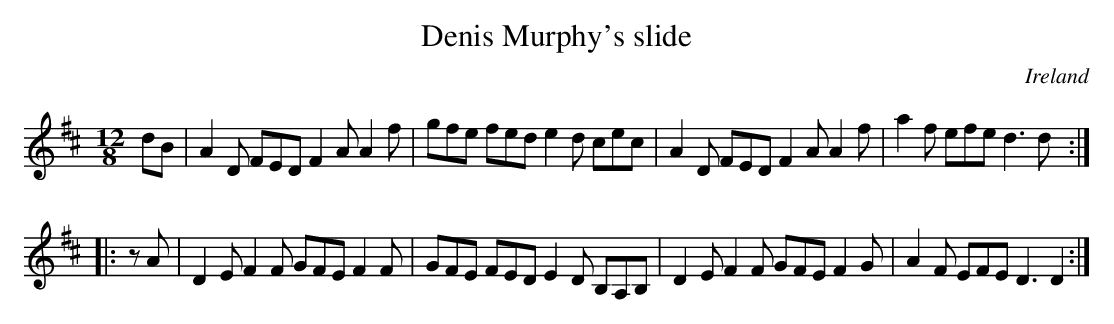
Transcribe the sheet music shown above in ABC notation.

X:1
T:Denis Murphy's slide
O:Ireland
M:12/8
K:D
dB |\
A2D FED F2A A2f | gfe fed e2d cec | \
A2D FED F2A A2f | a2f efe d3 d:|
|: zA| \
D2EF2F GFE F2F | GFE FED E2D B,A,B, |\
D2E F2F GFE F2G  | A2F EFE D3 D2 :|
